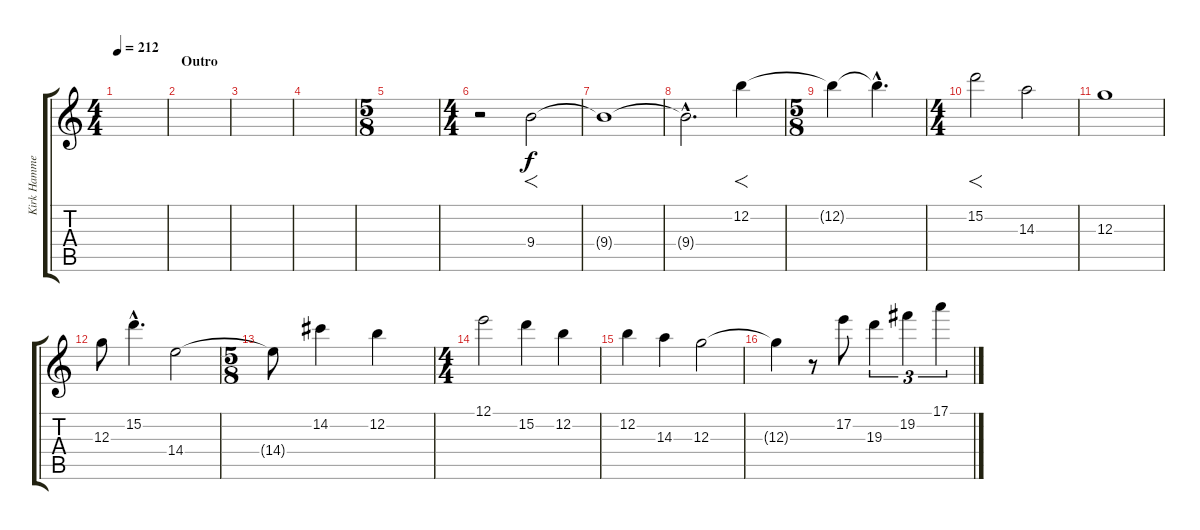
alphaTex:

\track ("Kirk Hammet (Lead Guitar-2)" "Kirk Hamme") {instrument distortionguitar}
\staff {score tabs}
\tuning (E4 B3 G3 D3 A2 E2) {hide}
\ts (4 4)
\tempo 212
\clef g2
\ks c
|
\section ("" "Outro")
|
|
|
\ts (5 8)
|
\ts (4 4)
r.2 9.4.2{f} |
9.4{t}.1 |
9.4{hac t}.2{d} 12.2.4{f} |
\ts (5 8)
12.2{t}.4 12.2{hac t}.4{d} |
\ts (4 4)
15.2.2{f} 14.3.2 |
12.3.1 |
12.3.8 15.2{hac}.4{d} 14.4.2 |
\ts (5 8)
14.4{t}.8 14.2.4 12.2.4 |
\ts (4 4)
12.1.2 15.2.4 12.2.4 |
12.2.4 14.3.4 12.3.2 |
12.3{t}.4 r.8 17.2.8 19.3.4{tu (3 2)} 19.2.4{tu (3 2)} 17.1.4{tu (3 2)}
